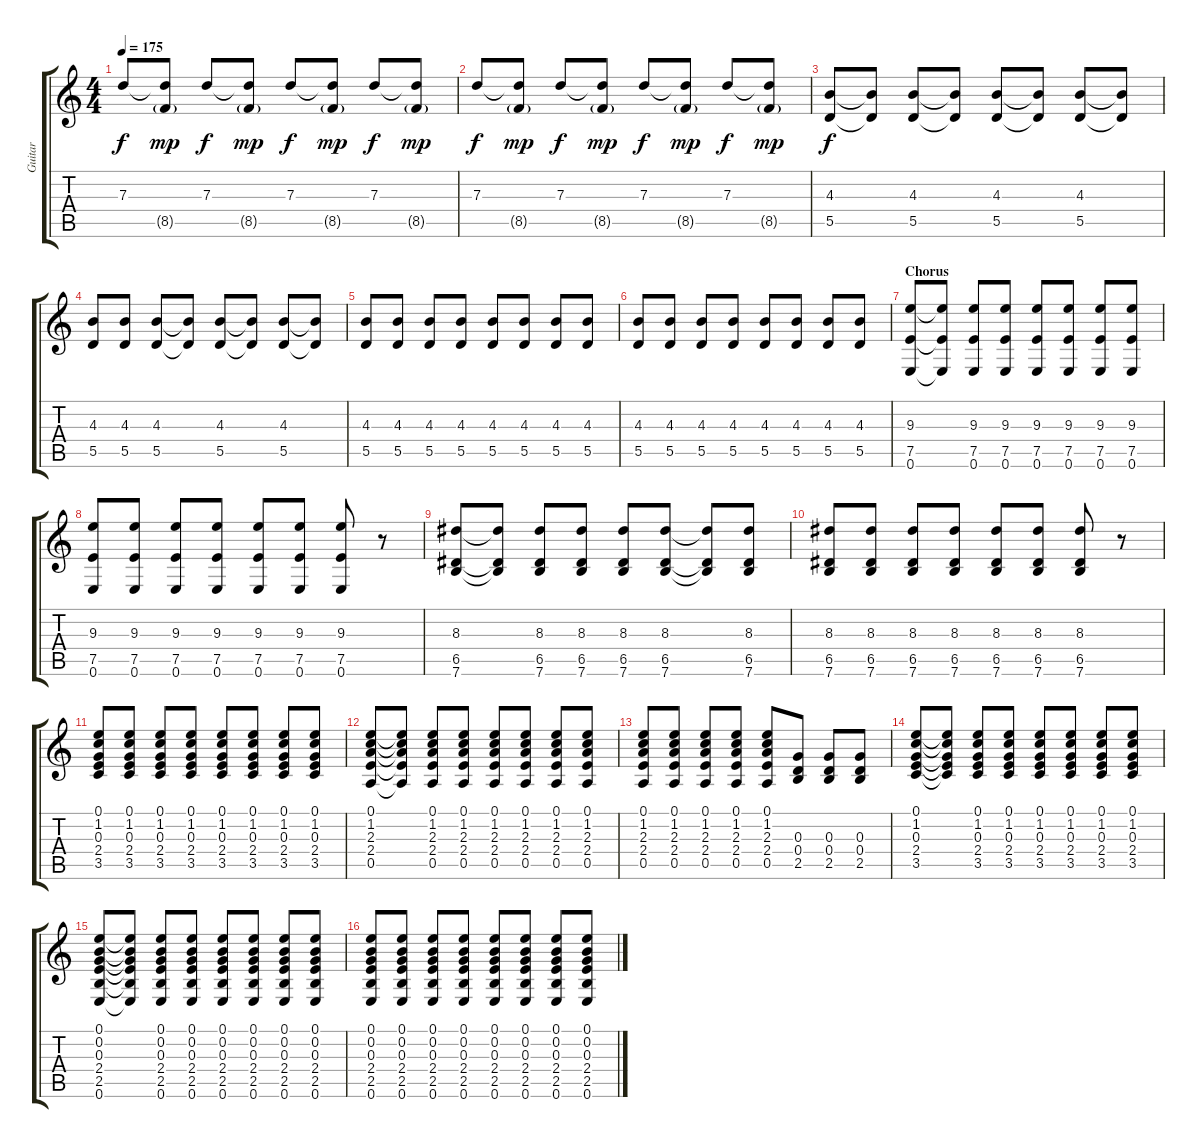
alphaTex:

\track ("Guitar" "Guitar") {instrument acousticguitarsteel}
\staff {score tabs}
\tuning (E4 B3 G3 D3 A2 E2) {hide}
\ts (4 4)
\tempo 175
\clef g2
\ks c
7.3.8{dy f} (7.3{t} 8.5{g}).8{dy mp} 7.3.8{dy f} (7.3{t} 8.5{g}).8{dy mp} 7.3.8{dy f} (7.3{t} 8.5{g}).8{dy mp} 7.3.8{dy f} (7.3{t} 8.5{g}).8{dy mp} |
7.3.8{dy f} (7.3{t} 8.5{g}).8{dy mp} 7.3.8{dy f} (7.3{t} 8.5{g}).8{dy mp} 7.3.8{dy f} (7.3{t} 8.5{g}).8{dy mp} 7.3.8{dy f} (7.3{t} 8.5{g}).8{dy mp} |
(4.3 5.5).8{dy f} (4.3{t} 5.5{t}).8 (4.3 5.5).8 (4.3{t} 5.5{t}).8 (4.3 5.5).8 (4.3{t} 5.5{t}).8 (4.3 5.5).8 (4.3{t} 5.5{t}).8 |
(4.3 5.5).8 (4.3 5.5).8 (4.3 5.5).8 (4.3{t} 5.5{t}).8 (4.3 5.5).8 (4.3{t} 5.5{t}).8 (4.3 5.5).8 (4.3{t} 5.5{t}).8 |
(4.3 5.5).8 (4.3 5.5).8 (4.3 5.5).8 (4.3 5.5).8 (4.3 5.5).8 (4.3 5.5).8 (4.3 5.5).8 (4.3 5.5).8 |
(4.3 5.5).8 (4.3 5.5).8 (4.3 5.5).8 (4.3 5.5).8 (4.3 5.5).8 (4.3 5.5).8 (4.3 5.5).8 (4.3 5.5).8 |
\section ("" "Chorus")
(9.3 7.5 0.6).8 (9.3{t} 7.5{t} 0.6{t}).8 (9.3 7.5 0.6).8 (9.3 7.5 0.6).8 (9.3 7.5 0.6).8 (9.3 7.5 0.6).8 (9.3 7.5 0.6).8 (9.3 7.5 0.6).8 |
(9.3 7.5 0.6).8 (9.3 7.5 0.6).8 (9.3 7.5 0.6).8 (9.3 7.5 0.6).8 (9.3 7.5 0.6).8 (9.3 7.5 0.6).8 (9.3 7.5 0.6).8 r.8 |
(8.3 6.5 7.6).8 (8.3{t} 6.5{t} 7.6{t}).8 (8.3 6.5 7.6).8 (8.3 6.5 7.6).8 (8.3 6.5 7.6).8 (8.3 6.5 7.6).8 (8.3{t} 6.5{t} 7.6{t}).8 (8.3 6.5 7.6).8 |
(8.3 6.5 7.6).8 (8.3 6.5 7.6).8 (8.3 6.5 7.6).8 (8.3 6.5 7.6).8 (8.3 6.5 7.6).8 (8.3 6.5 7.6).8 (8.3 6.5 7.6).8 r.8 |
(0.1 1.2 0.3 2.4 3.5).8 (0.1 1.2 0.3 2.4 3.5).8 (0.1 1.2 0.3 2.4 3.5).8 (0.1 1.2 0.3 2.4 3.5).8 (0.1 1.2 0.3 2.4 3.5).8 (0.1 1.2 0.3 2.4 3.5).8 (0.1 1.2 0.3 2.4 3.5).8 (0.1 1.2 0.3 2.4 3.5).8 |
(0.1 1.2 2.3 2.4 0.5).8 (0.1{t} 1.2{t} 2.3{t} 2.4{t} 0.5{t}).8 (0.1 1.2 2.3 2.4 0.5).8 (0.1 1.2 2.3 2.4 0.5).8 (0.1 1.2 2.3 2.4 0.5).8 (0.1 1.2 2.3 2.4 0.5).8 (0.1 1.2 2.3 2.4 0.5).8 (0.1 1.2 2.3 2.4 0.5).8 |
(0.1 1.2 2.3 2.4 0.5).8 (0.1 1.2 2.3 2.4 0.5).8 (0.1 1.2 2.3 2.4 0.5).8 (0.1 1.2 2.3 2.4 0.5).8 (0.1 1.2 2.3 2.4 0.5).8 (0.3 0.4 2.5).8 (0.3 0.4 2.5).8 (0.3 0.4 2.5).8 |
(0.1 1.2 0.3 2.4 3.5).8 (0.1{t} 1.2{t} 0.3{t} 2.4{t} 3.5{t}).8 (0.1 1.2 0.3 2.4 3.5).8 (0.1 1.2 0.3 2.4 3.5).8 (0.1 1.2 0.3 2.4 3.5).8 (0.1 1.2 0.3 2.4 3.5).8 (0.1 1.2 0.3 2.4 3.5).8 (0.1 1.2 0.3 2.4 3.5).8 |
(0.1 0.2 0.3 2.4 2.5 0.6).8 (0.1{t} 0.2{t} 0.3{t} 2.4{t} 2.5{t} 0.6{t}).8 (0.1 0.2 0.3 2.4 2.5 0.6).8 (0.1 0.2 0.3 2.4 2.5 0.6).8 (0.1 0.2 0.3 2.4 2.5 0.6).8 (0.1 0.2 0.3 2.4 2.5 0.6).8 (0.1 0.2 0.3 2.4 2.5 0.6).8 (0.1 0.2 0.3 2.4 2.5 0.6).8 |
(0.1 0.2 0.3 2.4 2.5 0.6).8 (0.1 0.2 0.3 2.4 2.5 0.6).8 (0.1 0.2 0.3 2.4 2.5 0.6).8 (0.1 0.2 0.3 2.4 2.5 0.6).8 (0.1 0.2 0.3 2.4 2.5 0.6).8 (0.1 0.2 0.3 2.4 2.5 0.6).8 (0.1 0.2 0.3 2.4 2.5 0.6).8 (0.1 0.2 0.3 2.4 2.5 0.6).8
